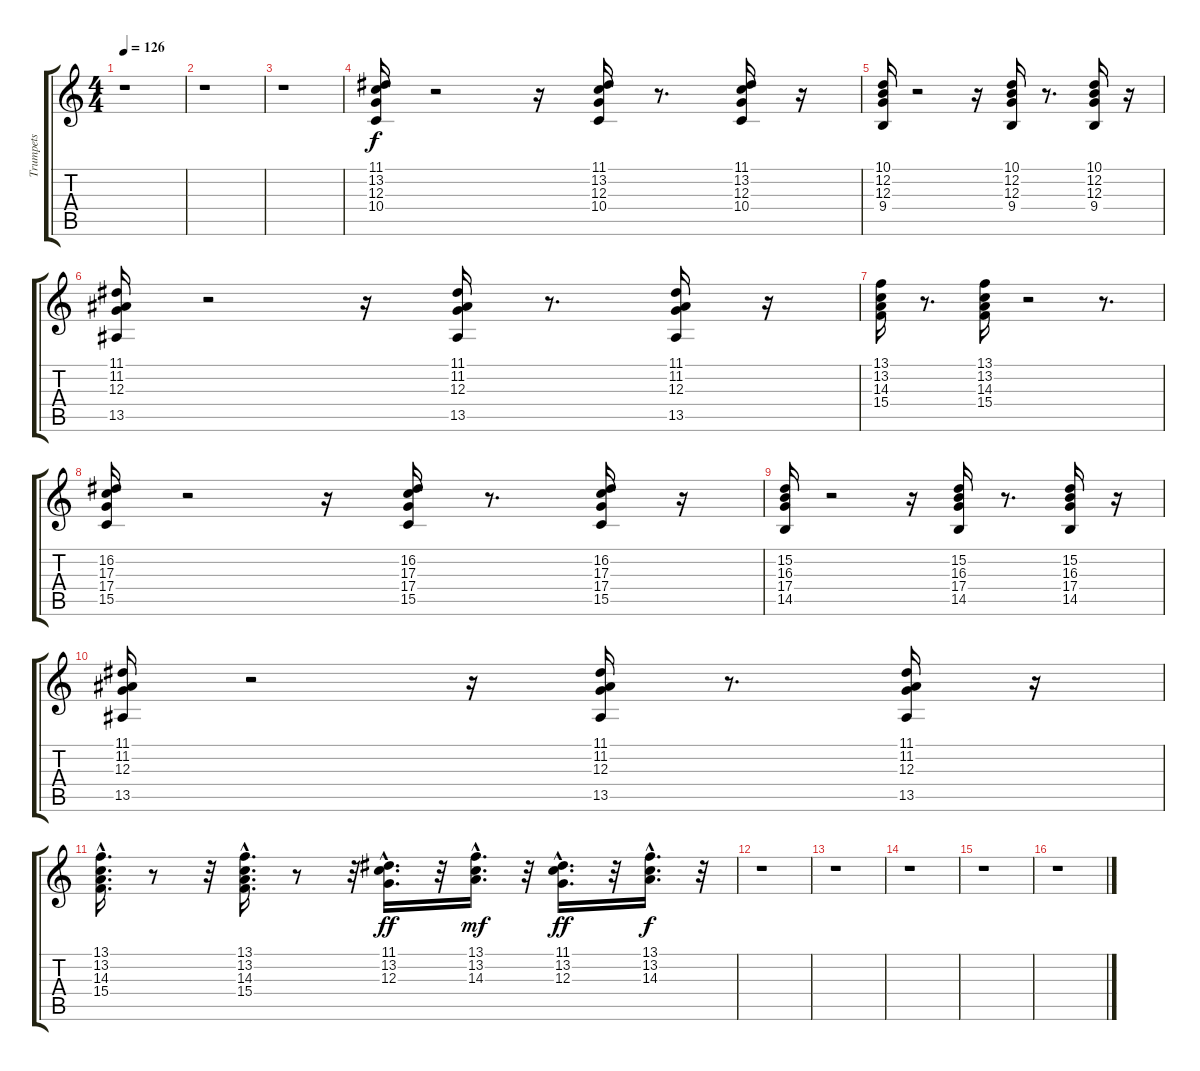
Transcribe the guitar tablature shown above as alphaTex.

\track ("Trumpets" "Trumpets") {instrument trumpet}
\staff {score tabs}
\tuning (E4 B3 G3 D3 A2 E2) {hide}
\ts (4 4)
\tempo 126
\clef g2
\ks c
r.1{dy f instrument trumpet} |
r.1 |
r.1 |
(11.1 13.2 12.3 10.4).16 r.2 r.16 (11.1 13.2 12.3 10.4).16 r.8{d} (11.1 13.2 12.3 10.4).16 r.16 |
(10.1 12.2 12.3 9.4).16 r.2 r.16 (10.1 12.2 12.3 9.4).16 r.8{d} (10.1 12.2 12.3 9.4).16 r.16 |
(11.1 11.2 12.3 13.5).16 r.2 r.16 (11.1 11.2 12.3 13.5).16 r.8{d} (11.1 11.2 12.3 13.5).16 r.16 |
(13.1 13.2 14.3 15.4).16 r.8{d} (13.1 13.2 14.3 15.4).16 r.2 r.8{d} |
(16.2 17.3 17.4 15.5).16 r.2 r.16 (16.2 17.3 17.4 15.5).16 r.8{d} (16.2 17.3 17.4 15.5).16 r.16 |
(15.2 16.3 17.4 14.5).16 r.2 r.16 (15.2 16.3 17.4 14.5).16 r.8{d} (15.2 16.3 17.4 14.5).16 r.16 |
(11.1 11.2 12.3 13.5).16 r.2 r.16 (11.1 11.2 12.3 13.5).16 r.8{d} (11.1 11.2 12.3 13.5).16 r.16 |
(13.1{hac} 13.2{hac} 14.3{hac} 15.4{hac}).16{d} r.8 r.32 (13.1{hac} 13.2{hac} 14.3{hac} 15.4{hac}).16{d} r.8 r.32 (11.1{hac} 13.2{hac} 12.3{hac}).16{d dy ff} r.32 (13.1{hac} 13.2{hac} 14.3{hac}).16{d dy mf} r.32 (11.1{hac} 13.2{hac} 12.3{hac}).16{d dy ff} r.32 (13.1{hac} 13.2{hac} 14.3{hac}).16{d dy f} r.32 |
r.1 |
r.1 |
r.1 |
r.1 |
r.1
